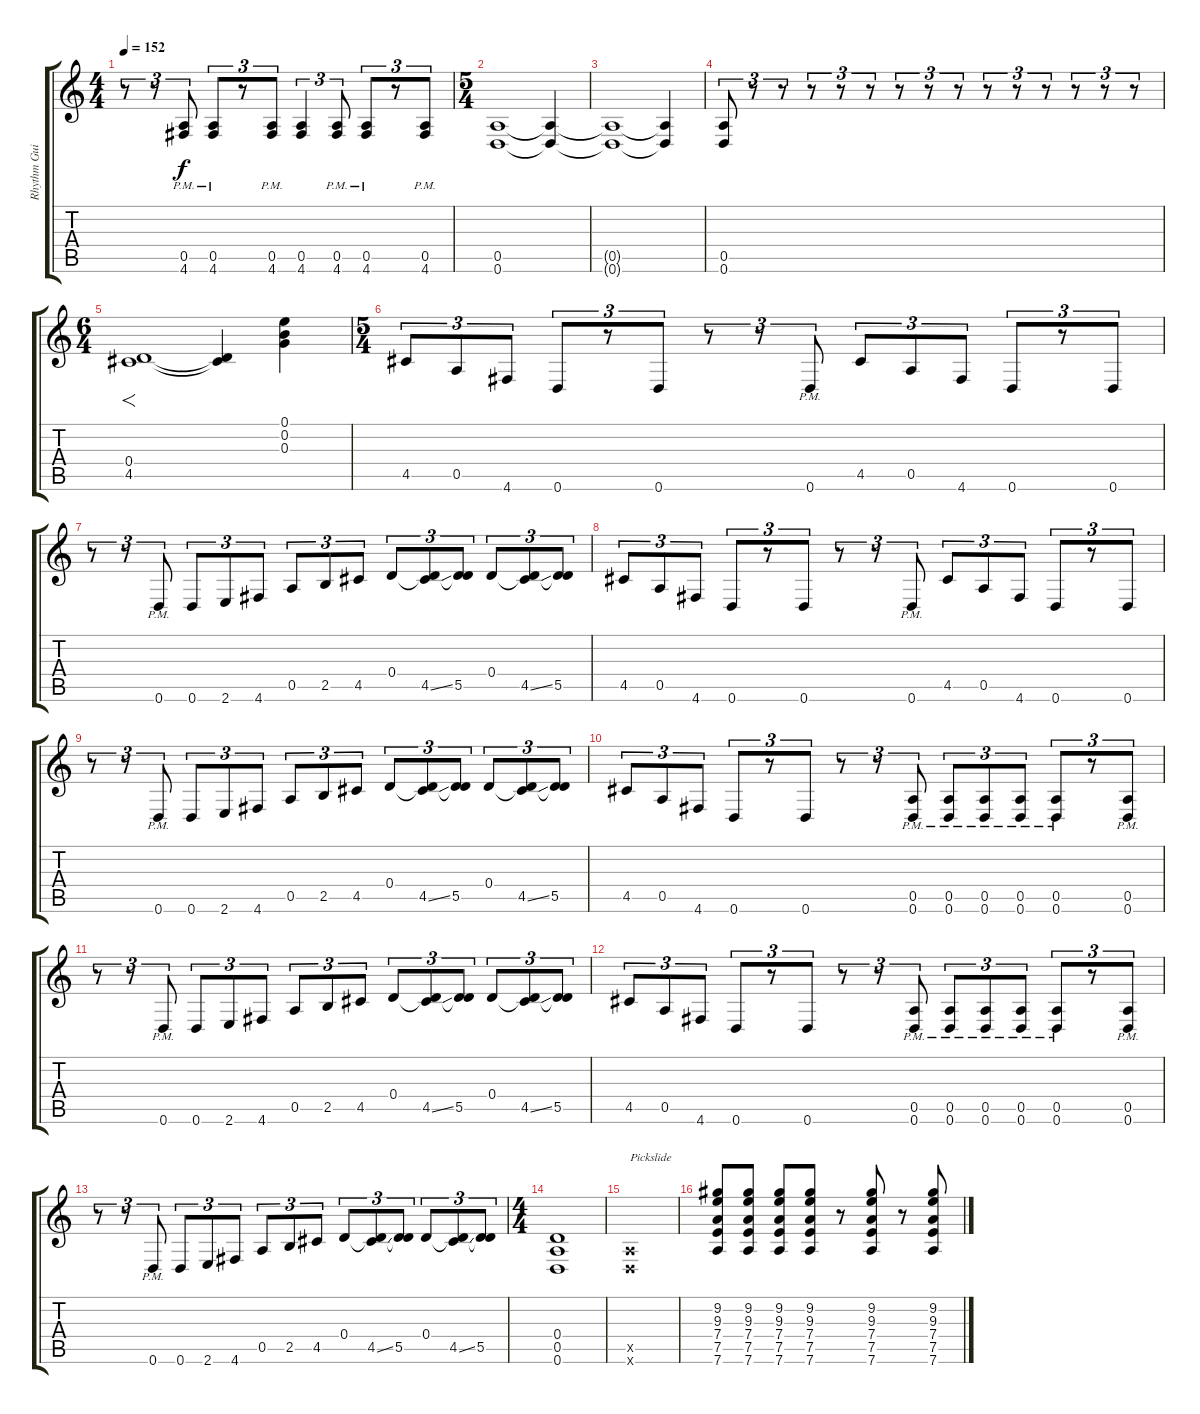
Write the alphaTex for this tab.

\track ("Rhythm Guitar 1" "Rhythm Gui") {instrument distortionguitar}
\staff {score tabs}
\tuning (E4 B3 G3 D3 A2 D2) {hide}
\ts (4 4)
\tempo 152
\clef g2
\ks c
r.8{tu (3 2) dy f} r.8{tu (3 2)} (0.5{pm} 4.6{pm}).8{tu (3 2)} (0.5{pm} 4.6{pm}).8{tu (3 2)} r.8{tu (3 2)} (0.5{pm} 4.6{pm}).8{tu (3 2)} (0.5 4.6).4{tu (3 2)} (0.5{pm} 4.6{pm}).8{tu (3 2)} (0.5{pm} 4.6{pm}).8{tu (3 2)} r.8{tu (3 2)} (0.5{pm} 4.6{pm}).8{tu (3 2)} |
\ts (5 4)
(0.5 0.6).1 (0.5{t} 0.6{t}).4 |
(0.5{t} 0.6{t}).1 (0.5{t} 0.6{t}).4 |
(0.5 0.6).8{tu (3 2)} r.8{tu (3 2)} r.8{tu (3 2)} r.8{tu (3 2)} r.8{tu (3 2)} r.8{tu (3 2)} r.8{tu (3 2)} r.8{tu (3 2)} r.8{tu (3 2)} r.8{tu (3 2)} r.8{tu (3 2)} r.8{tu (3 2)} r.8{tu (3 2)} r.8{tu (3 2)} r.8{tu (3 2)} |
\ts (6 4)
(0.4 4.5).1{f} (0.4{t} 4.5{t}).4 (0.1 0.2 0.3).4 |
\ts (5 4)
4.5.8{tu (3 2)} 0.5.8{tu (3 2)} 4.6.8{tu (3 2)} 0.6.8{tu (3 2)} r.8{tu (3 2)} 0.6.8{tu (3 2)} r.8{tu (3 2)} r.8{tu (3 2)} 0.6{pm}.8{tu (3 2)} 4.5.8{tu (3 2)} 0.5.8{tu (3 2)} 4.6.8{tu (3 2)} 0.6.8{tu (3 2)} r.8{tu (3 2)} 0.6.8{tu (3 2)} |
r.8{tu (3 2)} r.8{tu (3 2)} 0.6{pm}.8{tu (3 2)} 0.6.8{tu (3 2)} 2.6.8{tu (3 2)} 4.6.8{tu (3 2)} 0.5.8{tu (3 2)} 2.5.8{tu (3 2)} 4.5.8{tu (3 2)} 0.4.8{tu (3 2)} (0.4{t} 4.5{ss}).8{tu (3 2)} (0.4{t} 5.5).8{tu (3 2)} 0.4.8{tu (3 2)} (0.4{t} 4.5{ss}).8{tu (3 2)} (0.4{t} 5.5).8{tu (3 2)} |
4.5.8{tu (3 2)} 0.5.8{tu (3 2)} 4.6.8{tu (3 2)} 0.6.8{tu (3 2)} r.8{tu (3 2)} 0.6.8{tu (3 2)} r.8{tu (3 2)} r.8{tu (3 2)} 0.6{pm}.8{tu (3 2)} 4.5.8{tu (3 2)} 0.5.8{tu (3 2)} 4.6.8{tu (3 2)} 0.6.8{tu (3 2)} r.8{tu (3 2)} 0.6.8{tu (3 2)} |
r.8{tu (3 2)} r.8{tu (3 2)} 0.6{pm}.8{tu (3 2)} 0.6.8{tu (3 2)} 2.6.8{tu (3 2)} 4.6.8{tu (3 2)} 0.5.8{tu (3 2)} 2.5.8{tu (3 2)} 4.5.8{tu (3 2)} 0.4.8{tu (3 2)} (0.4{t} 4.5{ss}).8{tu (3 2)} (0.4{t} 5.5).8{tu (3 2)} 0.4.8{tu (3 2)} (0.4{t} 4.5{ss}).8{tu (3 2)} (0.4{t} 5.5).8{tu (3 2)} |
4.5.8{tu (3 2)} 0.5.8{tu (3 2)} 4.6.8{tu (3 2)} 0.6.8{tu (3 2)} r.8{tu (3 2)} 0.6.8{tu (3 2)} r.8{tu (3 2)} r.8{tu (3 2)} (0.5{pm} 0.6{pm}).8{tu (3 2)} (0.5{pm} 0.6{pm}).8{tu (3 2)} (0.5{pm} 0.6{pm}).8{tu (3 2)} (0.5{pm} 0.6{pm}).8{tu (3 2)} (0.5{pm} 0.6{pm}).8{tu (3 2)} r.8{tu (3 2)} (0.5{pm} 0.6{pm}).8{tu (3 2)} |
r.8{tu (3 2)} r.8{tu (3 2)} 0.6{pm}.8{tu (3 2)} 0.6.8{tu (3 2)} 2.6.8{tu (3 2)} 4.6.8{tu (3 2)} 0.5.8{tu (3 2)} 2.5.8{tu (3 2)} 4.5.8{tu (3 2)} 0.4.8{tu (3 2)} (0.4{t} 4.5{ss}).8{tu (3 2)} (0.4{t} 5.5).8{tu (3 2)} 0.4.8{tu (3 2)} (0.4{t} 4.5{ss}).8{tu (3 2)} (0.4{t} 5.5).8{tu (3 2)} |
4.5.8{tu (3 2)} 0.5.8{tu (3 2)} 4.6.8{tu (3 2)} 0.6.8{tu (3 2)} r.8{tu (3 2)} 0.6.8{tu (3 2)} r.8{tu (3 2)} r.8{tu (3 2)} (0.5{pm} 0.6{pm}).8{tu (3 2)} (0.5{pm} 0.6{pm}).8{tu (3 2)} (0.5{pm} 0.6{pm}).8{tu (3 2)} (0.5{pm} 0.6{pm}).8{tu (3 2)} (0.5{pm} 0.6{pm}).8{tu (3 2)} r.8{tu (3 2)} (0.5{pm} 0.6{pm}).8{tu (3 2)} |
r.8{tu (3 2)} r.8{tu (3 2)} 0.6{pm}.8{tu (3 2)} 0.6.8{tu (3 2)} 2.6.8{tu (3 2)} 4.6.8{tu (3 2)} 0.5.8{tu (3 2)} 2.5.8{tu (3 2)} 4.5.8{tu (3 2)} 0.4.8{tu (3 2)} (0.4{t} 4.5{ss}).8{tu (3 2)} (0.4{t} 5.5).8{tu (3 2)} 0.4.8{tu (3 2)} (0.4{t} 4.5{ss}).8{tu (3 2)} (0.4{t} 5.5).8{tu (3 2)} |
\ts (4 4)
(0.4 0.5 0.6).1 |
(0.5{x} 0.6{x}).1{txt "Pickslide"} |
(9.2 9.3 7.4 7.5 7.6).8 (9.2 9.3 7.4 7.5 7.6).8 (9.2 9.3 7.4 7.5 7.6).8 (9.2 9.3 7.4 7.5 7.6).8 r.8 (9.2 9.3 7.4 7.5 7.6).8 r.8 (9.2 9.3 7.4 7.5 7.6).8
